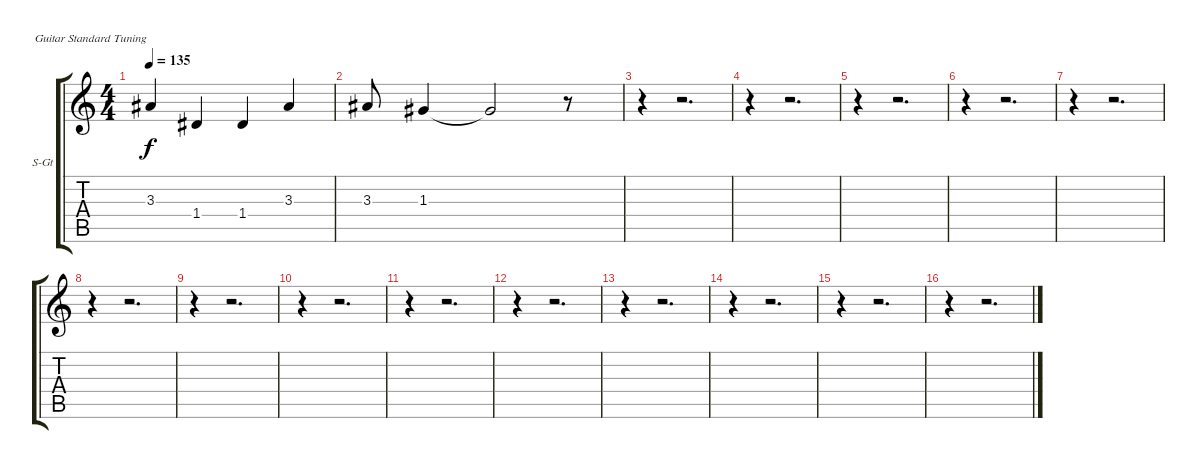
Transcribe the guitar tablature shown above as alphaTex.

\bracketExtendMode groupsimilarinstruments
\firstSystemTrackNameOrientation horizontal
\otherSystemsTrackNameOrientation horizontal
\track ("Voice" "S-Gt") {instrument violin}
\staff {score tabs}
\tuning (E4 B3 G3 D3 A2 E2)
\displaytranspose 12
\ts (4 4)
\tempo 135
\clef g2
\ks c
3.3{t}.4{dy f} 1.4.4 1.4.4 3.3.4 |
3.3.8 1.3.4 1.3{t}.2 r.8 |
r.4 r.2{d} |
r.4 r.2{d} |
r.4 r.2{d} |
r.4 r.2{d} |
r.4 r.2{d} |
r.4 r.2{d} |
r.4 r.2{d} |
r.4 r.2{d} |
r.4 r.2{d} |
r.4 r.2{d} |
r.4 r.2{d} |
r.4 r.2{d} |
r.4 r.2{d} |
r.4 r.2{d}
